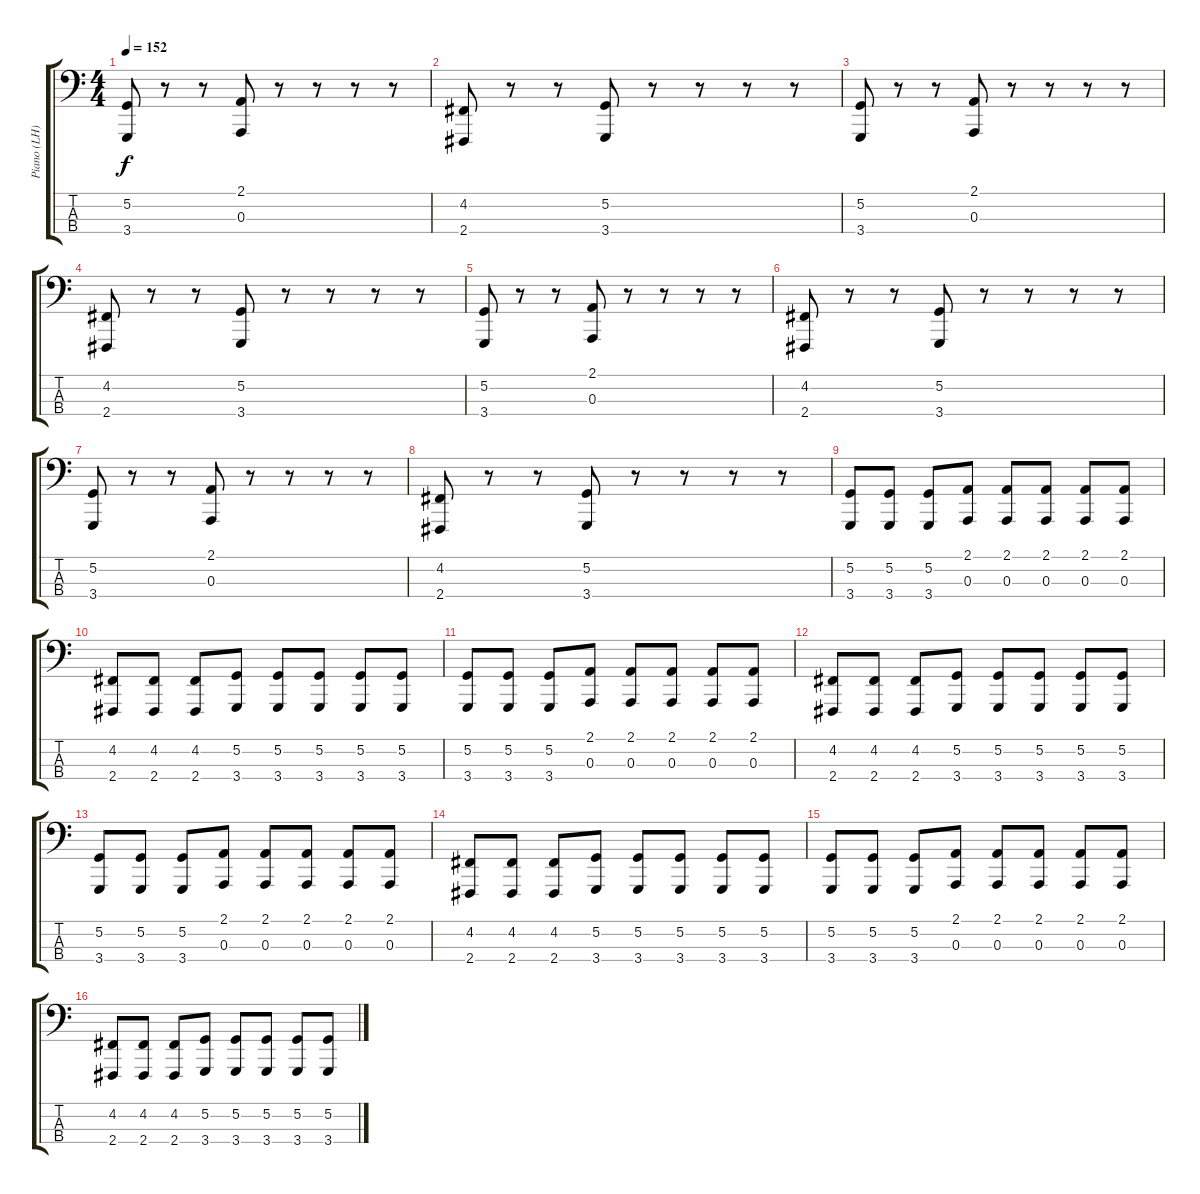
\track ("Piano (LH)" "Piano (LH)") {instrument acousticgrandpiano}
\staff {score tabs}
\tuning (G2 D2 A1 E1) {hide}
\ts (4 4)
\tempo 152
\clef f4
\ks c
(5.2 3.4).8{dy f} r.8 r.8 (2.1 0.3).8 r.8 r.8 r.8 r.8 |
(4.2 2.4).8 r.8 r.8 (5.2 3.4).8 r.8 r.8 r.8 r.8 |
(5.2 3.4).8 r.8 r.8 (2.1 0.3).8 r.8 r.8 r.8 r.8 |
(4.2 2.4).8 r.8 r.8 (5.2 3.4).8 r.8 r.8 r.8 r.8 |
(5.2 3.4).8 r.8 r.8 (2.1 0.3).8 r.8 r.8 r.8 r.8 |
(4.2 2.4).8 r.8 r.8 (5.2 3.4).8 r.8 r.8 r.8 r.8 |
(5.2 3.4).8 r.8 r.8 (2.1 0.3).8 r.8 r.8 r.8 r.8 |
(4.2 2.4).8 r.8 r.8 (5.2 3.4).8 r.8 r.8 r.8 r.8 |
(5.2 3.4).8 (5.2 3.4).8 (5.2 3.4).8 (2.1 0.3).8 (2.1 0.3).8 (2.1 0.3).8 (2.1 0.3).8 (2.1 0.3).8 |
(4.2 2.4).8 (4.2 2.4).8 (4.2 2.4).8 (5.2 3.4).8 (5.2 3.4).8 (5.2 3.4).8 (5.2 3.4).8 (5.2 3.4).8 |
(5.2 3.4).8 (5.2 3.4).8 (5.2 3.4).8 (2.1 0.3).8 (2.1 0.3).8 (2.1 0.3).8 (2.1 0.3).8 (2.1 0.3).8 |
(4.2 2.4).8 (4.2 2.4).8 (4.2 2.4).8 (5.2 3.4).8 (5.2 3.4).8 (5.2 3.4).8 (5.2 3.4).8 (5.2 3.4).8 |
(5.2 3.4).8 (5.2 3.4).8 (5.2 3.4).8 (2.1 0.3).8 (2.1 0.3).8 (2.1 0.3).8 (2.1 0.3).8 (2.1 0.3).8 |
(4.2 2.4).8 (4.2 2.4).8 (4.2 2.4).8 (5.2 3.4).8 (5.2 3.4).8 (5.2 3.4).8 (5.2 3.4).8 (5.2 3.4).8 |
(5.2 3.4).8 (5.2 3.4).8 (5.2 3.4).8 (2.1 0.3).8 (2.1 0.3).8 (2.1 0.3).8 (2.1 0.3).8 (2.1 0.3).8 |
(4.2 2.4).8 (4.2 2.4).8 (4.2 2.4).8 (5.2 3.4).8 (5.2 3.4).8 (5.2 3.4).8 (5.2 3.4).8 (5.2 3.4).8
